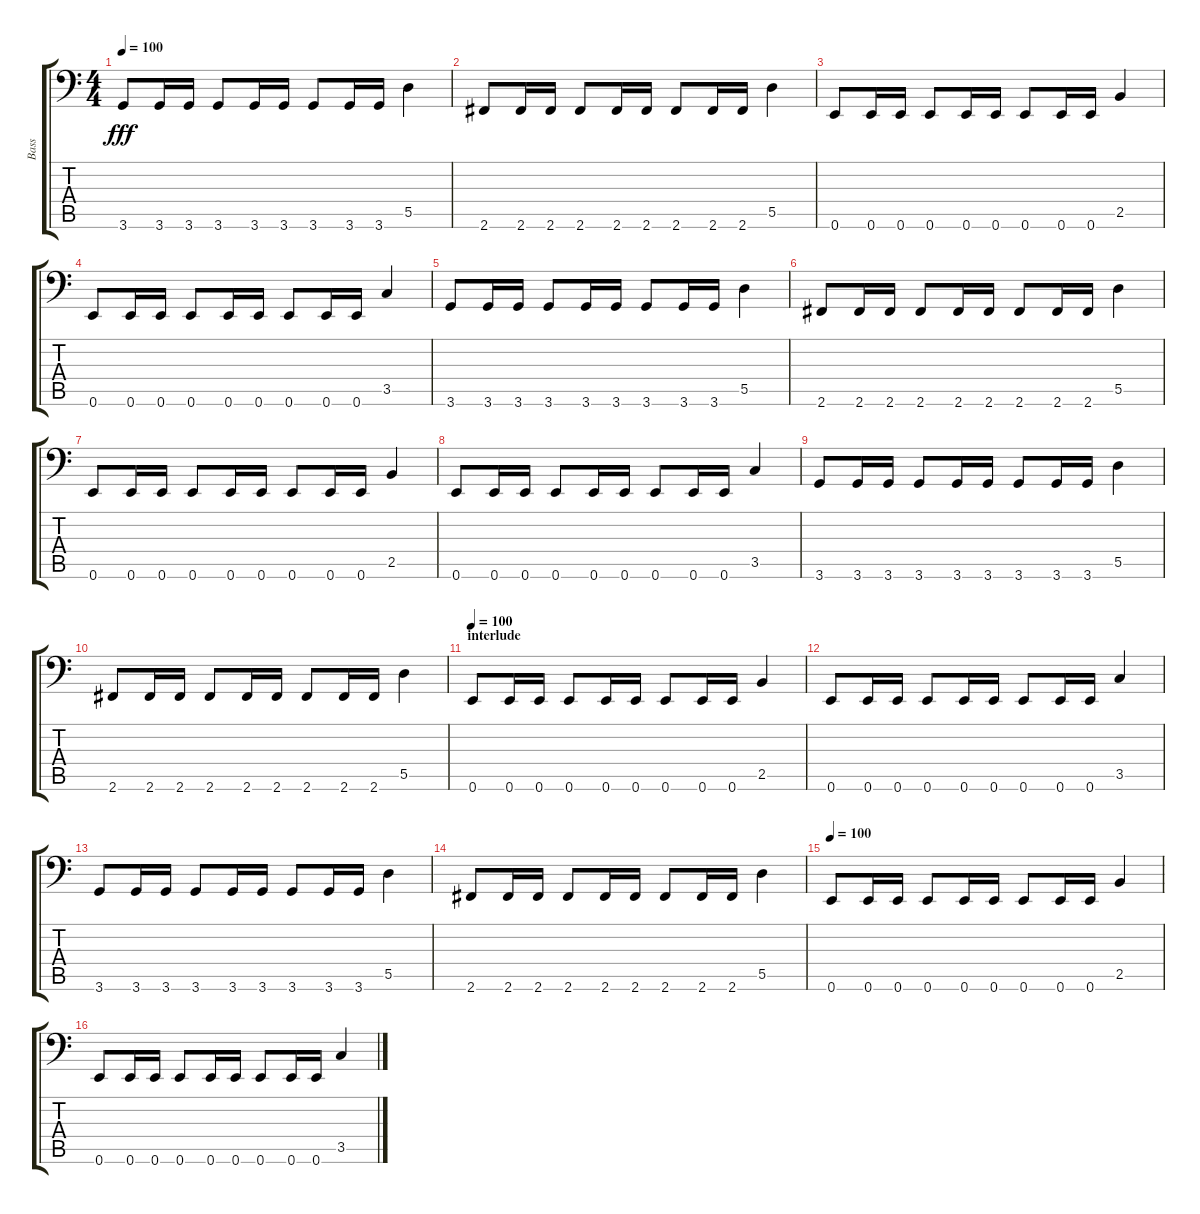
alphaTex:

\track ("Bass" "Bass") {instrument electricbassfinger}
\staff {score tabs}
\tuning (E3 B2 G2 D2 A1 E1) {hide}
\ts (4 4)
\tempo 100
\clef f4
\ks c
3.6.8{dy fff} 3.6.16 3.6.16 3.6.8 3.6.16 3.6.16 3.6.8 3.6.16 3.6.16 5.5.4 |
2.6.8 2.6.16 2.6.16 2.6.8 2.6.16 2.6.16 2.6.8 2.6.16 2.6.16 5.5.4 |
0.6.8 0.6.16 0.6.16 0.6.8 0.6.16 0.6.16 0.6.8 0.6.16 0.6.16 2.5.4 |
0.6.8 0.6.16 0.6.16 0.6.8 0.6.16 0.6.16 0.6.8 0.6.16 0.6.16 3.5.4 |
3.6.8 3.6.16 3.6.16 3.6.8 3.6.16 3.6.16 3.6.8 3.6.16 3.6.16 5.5.4 |
2.6.8 2.6.16 2.6.16 2.6.8 2.6.16 2.6.16 2.6.8 2.6.16 2.6.16 5.5.4 |
0.6.8 0.6.16 0.6.16 0.6.8 0.6.16 0.6.16 0.6.8 0.6.16 0.6.16 2.5.4 |
0.6.8 0.6.16 0.6.16 0.6.8 0.6.16 0.6.16 0.6.8 0.6.16 0.6.16 3.5.4 |
3.6.8 3.6.16 3.6.16 3.6.8 3.6.16 3.6.16 3.6.8 3.6.16 3.6.16 5.5.4 |
2.6.8 2.6.16 2.6.16 2.6.8 2.6.16 2.6.16 2.6.8 2.6.16 2.6.16 5.5.4 |
\section ("" "interlude")
\tempo 100
0.6.8 0.6.16 0.6.16 0.6.8 0.6.16 0.6.16 0.6.8 0.6.16 0.6.16 2.5.4 |
0.6.8 0.6.16 0.6.16 0.6.8 0.6.16 0.6.16 0.6.8 0.6.16 0.6.16 3.5.4 |
3.6.8 3.6.16 3.6.16 3.6.8 3.6.16 3.6.16 3.6.8 3.6.16 3.6.16 5.5.4 |
2.6.8 2.6.16 2.6.16 2.6.8 2.6.16 2.6.16 2.6.8 2.6.16 2.6.16 5.5.4 |
\tempo 100
0.6.8 0.6.16 0.6.16 0.6.8 0.6.16 0.6.16 0.6.8 0.6.16 0.6.16 2.5.4 |
0.6.8 0.6.16 0.6.16 0.6.8 0.6.16 0.6.16 0.6.8 0.6.16 0.6.16 3.5.4
